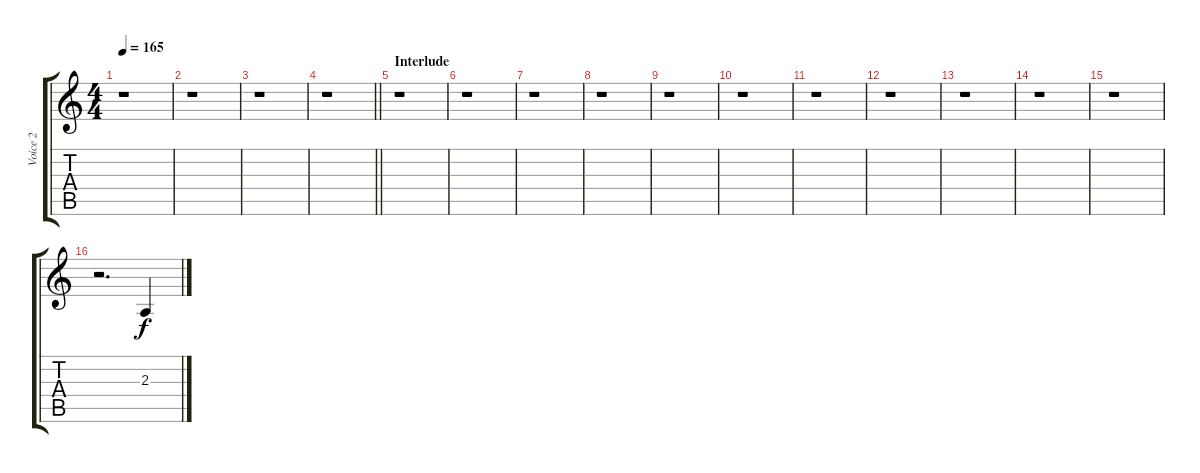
\track ("Voice 2" "Voice 2") {instrument cello}
\staff {score tabs}
\tuning (E4 B3 G3 D3 A2 E2) {hide}
\ts (4 4)
\tempo 165
\clef g2
\ks c
r.1{dy f} |
r.1 |
r.1 |
\barLineRight lightlight
r.1 |
\section ("" "Interlude")
r.1 |
r.1 |
r.1 |
r.1 |
r.1 |
r.1 |
r.1 |
r.1 |
r.1 |
r.1 |
r.1 |
r.2{d} 2.3.4
